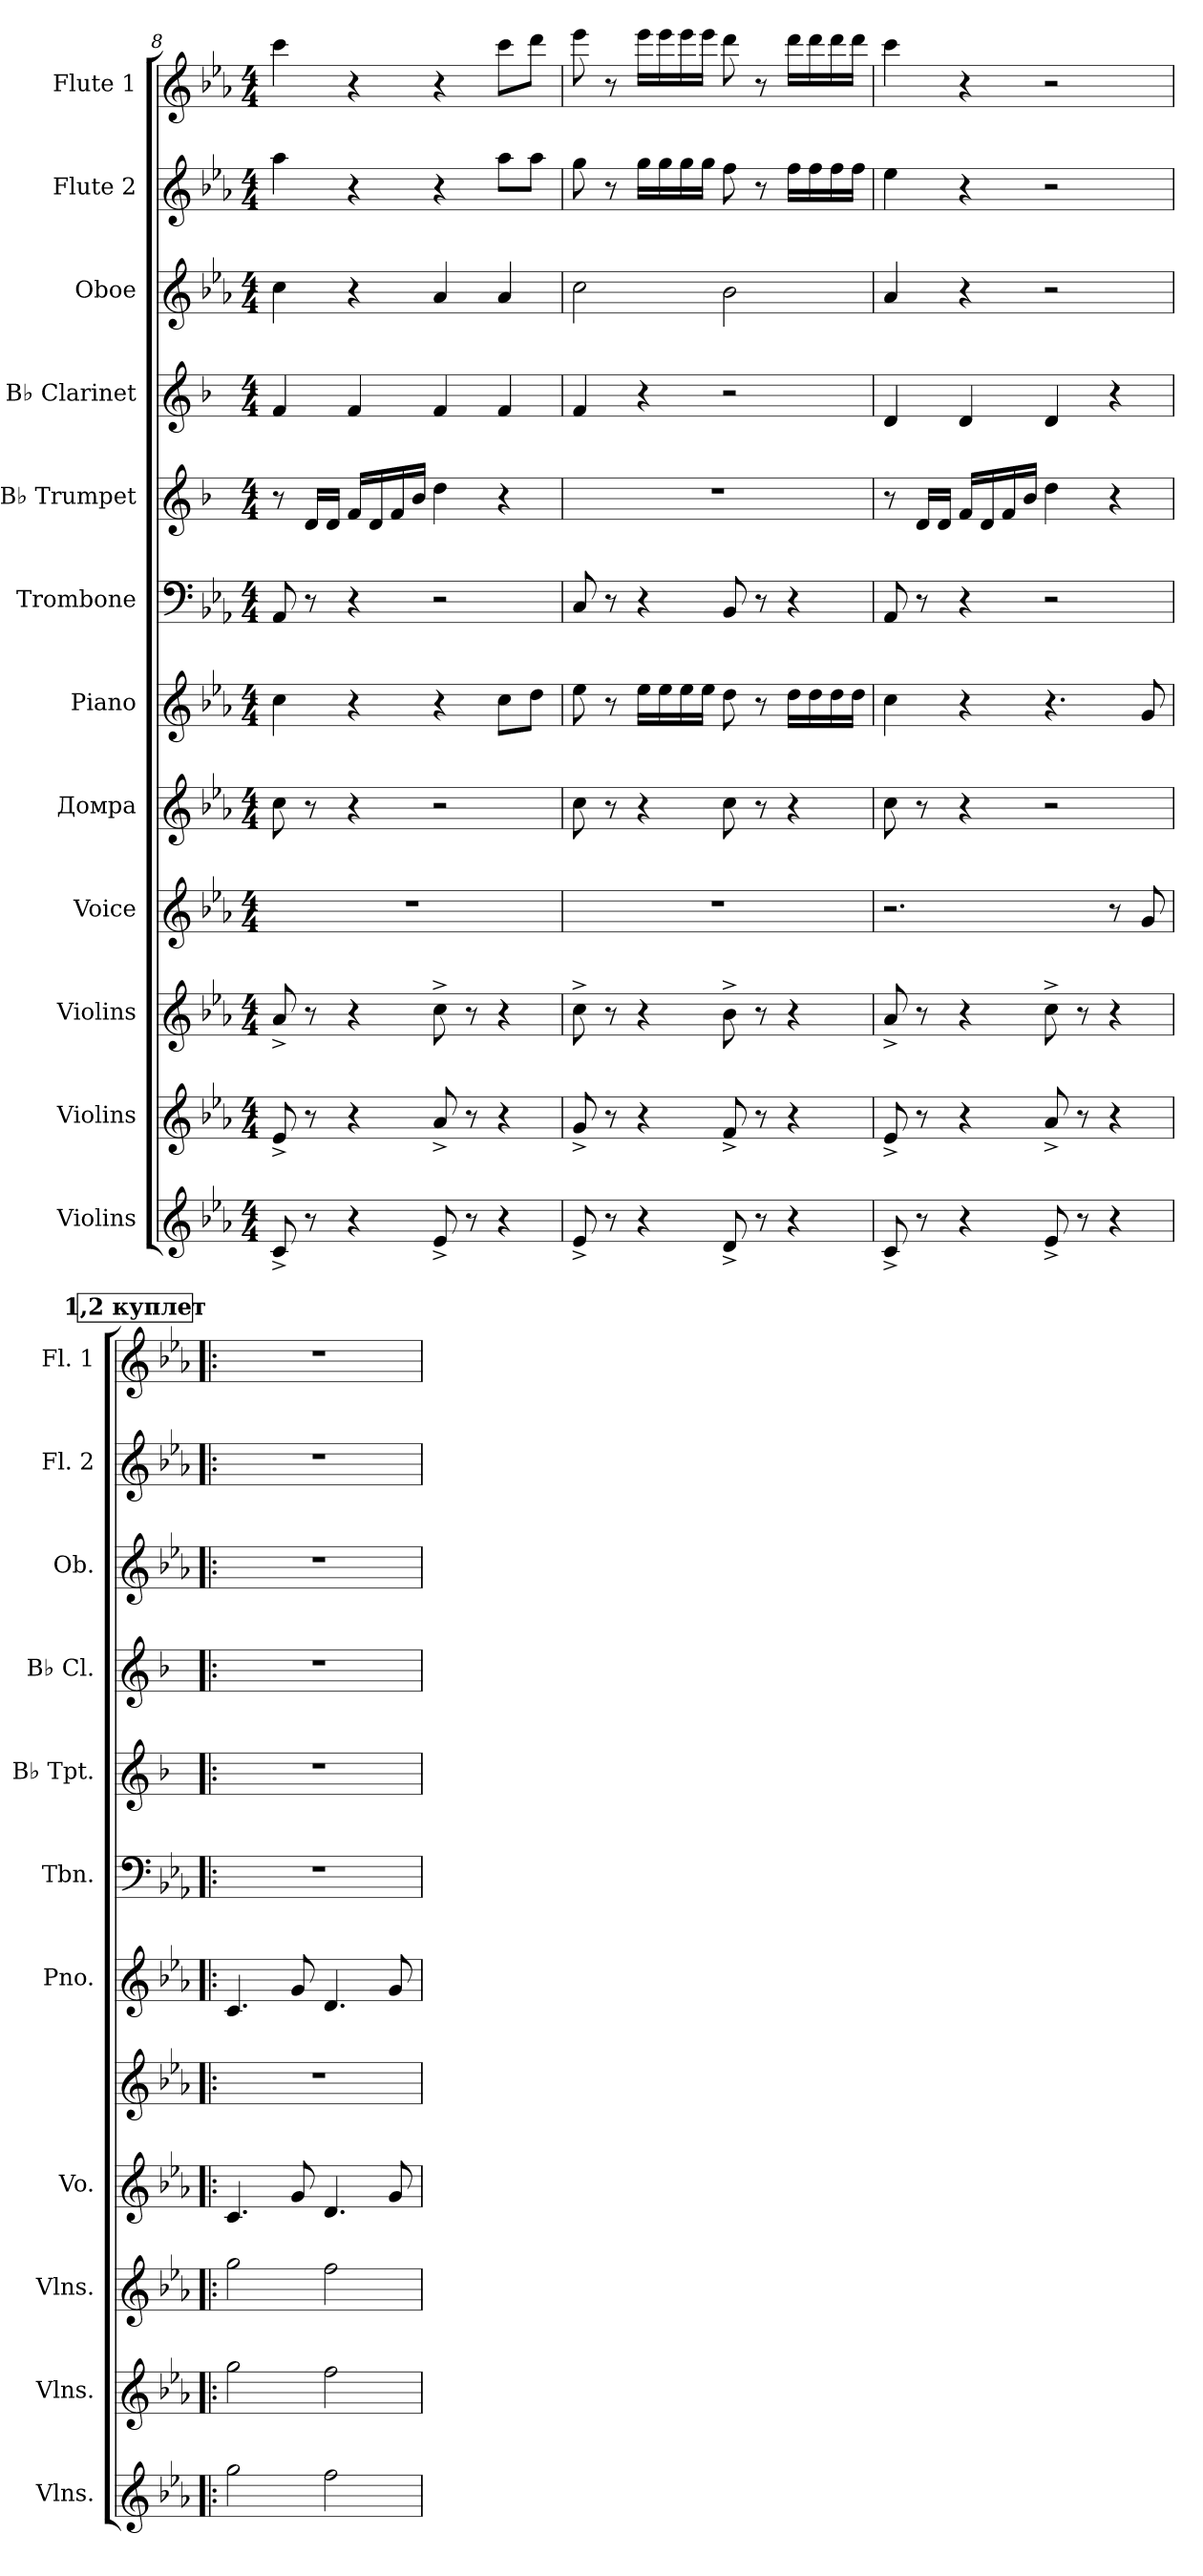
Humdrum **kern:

**kern	**kern	**kern	**kern	**kern	**kern	**kern	**kern	**kern	**kern	**kern	**kern
*part12	*part11	*part10	*part9	*part8	*part7	*part6	*part5	*part4	*part3	*part2	*part1
*staff12	*staff11	*staff10	*staff9	*staff8	*staff7	*staff6	*staff5	*staff4	*staff3	*staff2	*staff1
*I"Violins	*I"Violins	*I"Violins	*I"Voice	*I"Домра	*I"Piano	*I"Trombone	*I"B♭ Trumpet	*I"B♭ Clarinet	*I"Oboe	*I"Flute 2	*I"Flute 1
*I'Vlns.	*I'Vlns.	*I'Vlns.	*I'Vo.	*	*I'Pno.	*I'Tbn.	*I'B♭ Tpt.	*I'B♭ Cl.	*I'Ob.	*I'Fl. 2	*I'Fl. 1
*clefG2	*clefG2	*clefG2	*clefG2	*clefG2	*clefG2	*clefF4	*clefG2	*clefG2	*clefG2	*clefG2	*clefG2
*	*	*	*	*	*	*	*ITrd1c2	*ITrd1c2	*	*	*
*k[b-e-a-]	*k[b-e-a-]	*k[b-e-a-]	*k[b-e-a-]	*k[b-e-a-]	*k[b-e-a-]	*k[b-e-a-]	*k[b-e-a-]	*k[b-e-a-]	*k[b-e-a-]	*k[b-e-a-]	*k[b-e-a-]
*M4/4	*M4/4	*M4/4	*M4/4	*M4/4	*M4/4	*M4/4	*M4/4	*M4/4	*M4/4	*M4/4	*M4/4
=8	=8	=8	=8	=8	=8	=8	=8	=8	=8	=8	=8
8c^/	8e-^/	8a-^/	1r	8cc\	4cc\	8AA-/	8r	4e-/	4cc\	4aa-\	4ccc\
8r	8r	8r	.	8r	.	8r	16c/LL	.	.	.	.
.	.	.	.	.	.	.	16c/JJ	.	.	.	.
4r	4r	4r	.	4r	4r	4r	16e-/LL	4e-/	4r	4r	4r
.	.	.	.	.	.	.	16c/	.	.	.	.
.	.	.	.	.	.	.	16e-/	.	.	.	.
.	.	.	.	.	.	.	16a-/JJ	.	.	.	.
8e-^/	8a-^/	8cc^\	.	2r	4r	2r	4cc\	4e-/	4a-/	4r	4r
8r	8r	8r	.	.	.	.	.	.	.	.	.
4r	4r	4r	.	.	8cc\L	.	4r	4e-/	4a-/	8aa-\L	8ccc\L
.	.	.	.	.	8dd\J	.	.	.	.	8aa-\J	8ddd\J
!!LO:PB:g=z
=9	=9	=9	=9	=9	=9	=9	=9	=9	=9	=9	=9
8e-^/	8g^/	8cc^\	1r	8cc\	8ee-\	8C/	1r	4e-/	2cc\	8gg\	8eee-\
8r	8r	8r	.	8r	8r	8r	.	.	.	8r	8r
4r	4r	4r	.	4r	16ee-\LL	4r	.	4r	.	16gg\LL	16eee-\LL
.	.	.	.	.	16ee-\	.	.	.	.	16gg\	16eee-\
.	.	.	.	.	16ee-\	.	.	.	.	16gg\	16eee-\
.	.	.	.	.	16ee-\JJ	.	.	.	.	16gg\JJ	16eee-\JJ
8d^/	8f^/	8b-^\	.	8cc\	8dd\	8BB-/	.	2r	2b-\	8ff\	8ddd\
8r	8r	8r	.	8r	8r	8r	.	.	.	8r	8r
4r	4r	4r	.	4r	16dd\LL	4r	.	.	.	16ff\LL	16ddd\LL
.	.	.	.	.	16dd\	.	.	.	.	16ff\	16ddd\
.	.	.	.	.	16dd\	.	.	.	.	16ff\	16ddd\
.	.	.	.	.	16dd\JJ	.	.	.	.	16ff\JJ	16ddd\JJ
=10	=10	=10	=10	=10	=10	=10	=10	=10	=10	=10	=10
8c^/	8e-^/	8a-^/	2.r	8cc\	4cc\	8AA-/	8r	4c/	4a-/	4ee-\	4ccc\
8r	8r	8r	.	8r	.	8r	16c/LL	.	.	.	.
.	.	.	.	.	.	.	16c/JJ	.	.	.	.
4r	4r	4r	.	4r	4r	4r	16e-/LL	4c/	4r	4r	4r
.	.	.	.	.	.	.	16c/	.	.	.	.
.	.	.	.	.	.	.	16e-/	.	.	.	.
.	.	.	.	.	.	.	16a-/JJ	.	.	.	.
8e-^/	8a-^/	8cc^\	.	2r	4.r	2r	4cc\	4c/	2r	2r	2r
8r	8r	8r	.	.	.	.	.	.	.	.	.
4r	4r	4r	8r	.	.	.	4r	4r	.	.	.
.	.	.	8g/	.	8g/	.	.	.	.	.	.
!!LO:REH:place=s1:a:B:fs=14:t=1,2 куплет
=11!|:	=11!|:	=11!|:	=11!|:	=11!|:	=11!|:	=11!|:	=11!|:	=11!|:	=11!|:	=11!|:	=11!|:
2gg\	2gg\	2gg\	4.c/	1r	4.c/	1r	1r	1r	1r	1r	1r
.	.	.	8g/	.	8g/	.	.	.	.	.	.
2ff\	2ff\	2ff\	4.d/	.	4.d/	.	.	.	.	.	.
.	.	.	8g/	.	8g/	.	.	.	.	.	.
=	=	=	=	=	=	=	=	=	=	=	=
*-	*-	*-	*-	*-	*-	*-	*-	*-	*-	*-	*-
